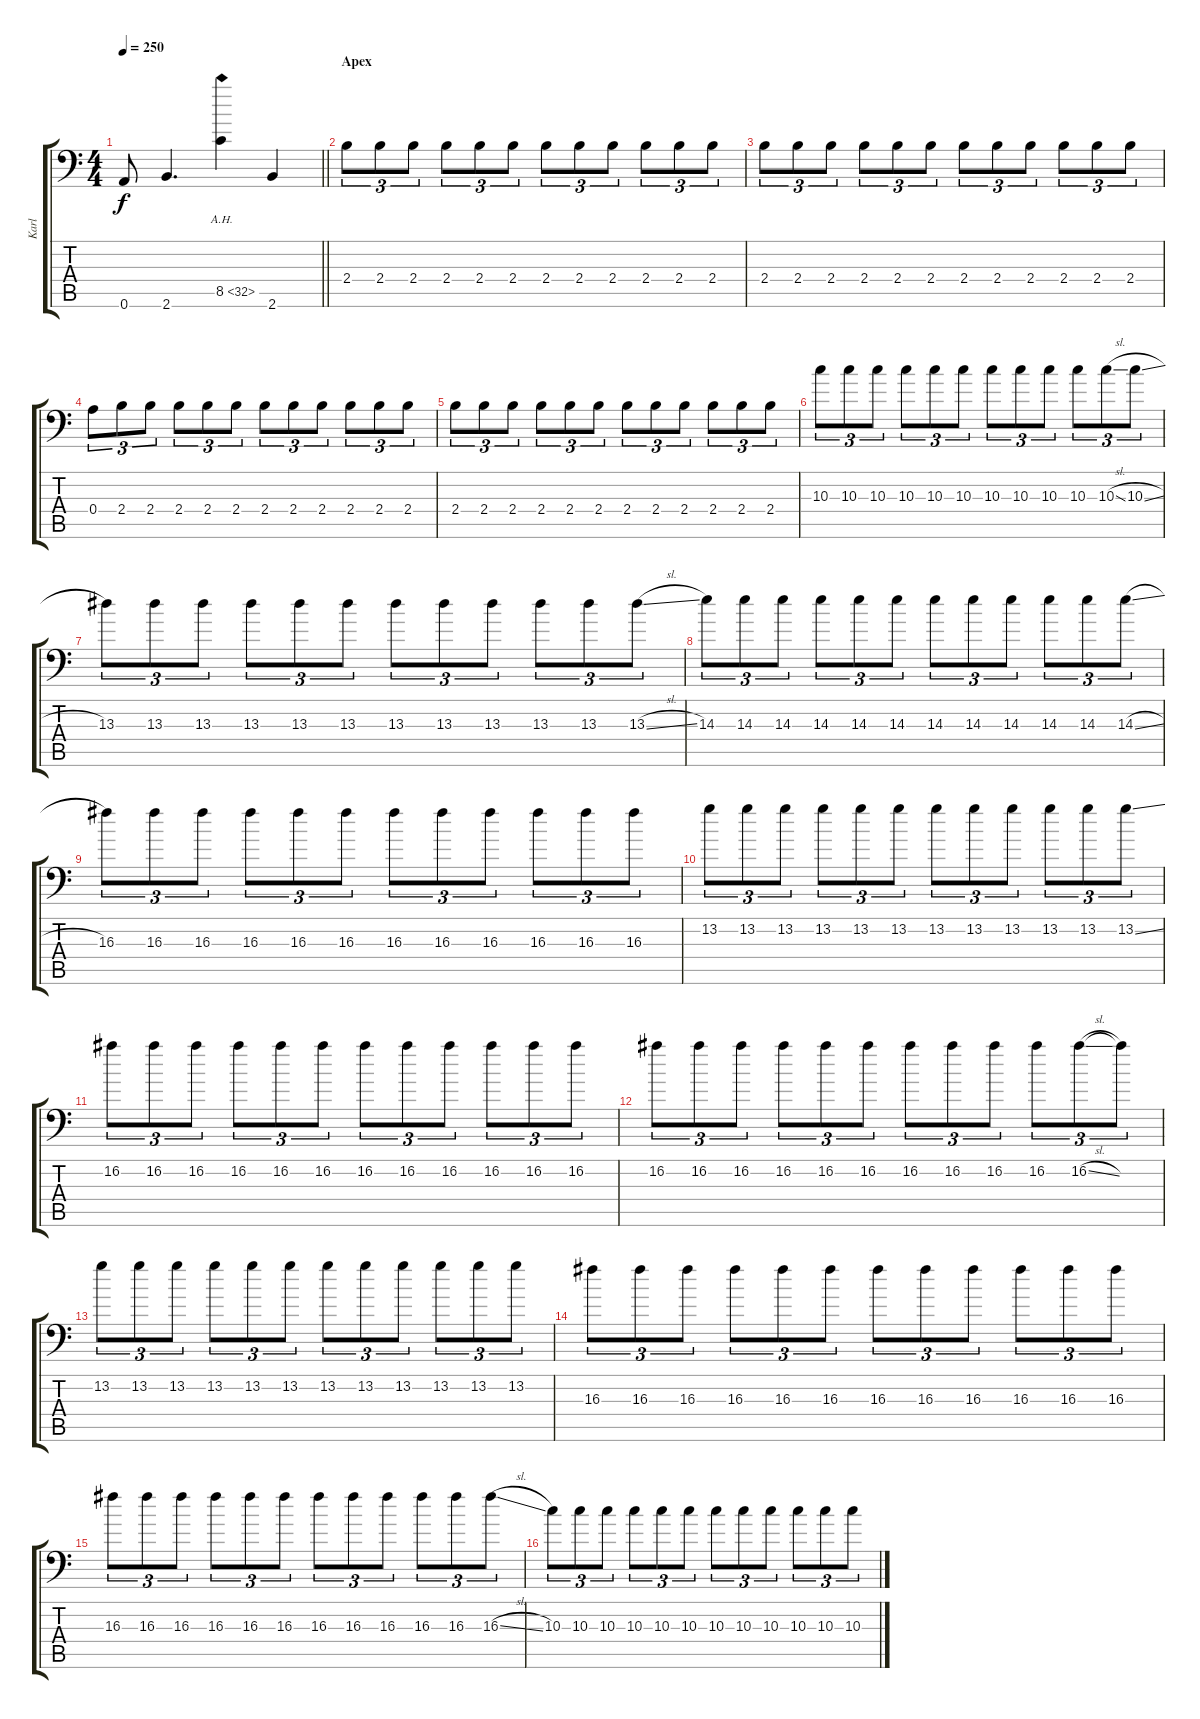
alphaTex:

\track ("Karl" "Karl") {instrument distortionguitar}
\staff {score tabs}
\tuning (B3 Gb3 D3 A2 E2 A1) {hide}
\ts (4 4)
\tempo 250
\clef f4
\barLineRight lightlight
\ks c
0.6.8{dy f} 2.6.4{d} 8.5{ah 24}.4 2.6.4 |
\section ("" "Apex")
2.4.8{tu (3 2)} 2.4.8{tu (3 2)} 2.4.8{tu (3 2)} 2.4.8{tu (3 2)} 2.4.8{tu (3 2)} 2.4.8{tu (3 2)} 2.4.8{tu (3 2)} 2.4.8{tu (3 2)} 2.4.8{tu (3 2)} 2.4.8{tu (3 2)} 2.4.8{tu (3 2)} 2.4.8{tu (3 2)} |
2.4.8{tu (3 2)} 2.4.8{tu (3 2)} 2.4.8{tu (3 2)} 2.4.8{tu (3 2)} 2.4.8{tu (3 2)} 2.4.8{tu (3 2)} 2.4.8{tu (3 2)} 2.4.8{tu (3 2)} 2.4.8{tu (3 2)} 2.4.8{tu (3 2)} 2.4.8{tu (3 2)} 2.4.8{tu (3 2)} |
0.4.8{tu (3 2)} 2.4.8{tu (3 2)} 2.4.8{tu (3 2)} 2.4.8{tu (3 2)} 2.4.8{tu (3 2)} 2.4.8{tu (3 2)} 2.4.8{tu (3 2)} 2.4.8{tu (3 2)} 2.4.8{tu (3 2)} 2.4.8{tu (3 2)} 2.4.8{tu (3 2)} 2.4.8{tu (3 2)} |
2.4.8{tu (3 2)} 2.4.8{tu (3 2)} 2.4.8{tu (3 2)} 2.4.8{tu (3 2)} 2.4.8{tu (3 2)} 2.4.8{tu (3 2)} 2.4.8{tu (3 2)} 2.4.8{tu (3 2)} 2.4.8{tu (3 2)} 2.4.8{tu (3 2)} 2.4.8{tu (3 2)} 2.4.8{tu (3 2)} |
10.3.8{tu (3 2)} 10.3.8{tu (3 2)} 10.3.8{tu (3 2)} 10.3.8{tu (3 2)} 10.3.8{tu (3 2)} 10.3.8{tu (3 2)} 10.3.8{tu (3 2)} 10.3.8{tu (3 2)} 10.3.8{tu (3 2)} 10.3.8{tu (3 2)} 10.3{sl}.8{tu (3 2)} 10.3{sl}.8{tu (3 2)} |
13.3.8{tu (3 2)} 13.3.8{tu (3 2)} 13.3.8{tu (3 2)} 13.3.8{tu (3 2)} 13.3.8{tu (3 2)} 13.3.8{tu (3 2)} 13.3.8{tu (3 2)} 13.3.8{tu (3 2)} 13.3.8{tu (3 2)} 13.3.8{tu (3 2)} 13.3.8{tu (3 2)} 13.3{sl}.8{tu (3 2)} |
14.3.8{tu (3 2)} 14.3.8{tu (3 2)} 14.3.8{tu (3 2)} 14.3.8{tu (3 2)} 14.3.8{tu (3 2)} 14.3.8{tu (3 2)} 14.3.8{tu (3 2)} 14.3.8{tu (3 2)} 14.3.8{tu (3 2)} 14.3.8{tu (3 2)} 14.3.8{tu (3 2)} 14.3{sl}.8{tu (3 2)} |
16.3.8{tu (3 2)} 16.3.8{tu (3 2)} 16.3.8{tu (3 2)} 16.3.8{tu (3 2)} 16.3.8{tu (3 2)} 16.3.8{tu (3 2)} 16.3.8{tu (3 2)} 16.3.8{tu (3 2)} 16.3.8{tu (3 2)} 16.3.8{tu (3 2)} 16.3.8{tu (3 2)} 16.3.8{tu (3 2)} |
13.2.8{tu (3 2)} 13.2.8{tu (3 2)} 13.2.8{tu (3 2)} 13.2.8{tu (3 2)} 13.2.8{tu (3 2)} 13.2.8{tu (3 2)} 13.2.8{tu (3 2)} 13.2.8{tu (3 2)} 13.2.8{tu (3 2)} 13.2.8{tu (3 2)} 13.2.8{tu (3 2)} 13.2{ss}.8{tu (3 2)} |
16.2.8{tu (3 2)} 16.2.8{tu (3 2)} 16.2.8{tu (3 2)} 16.2.8{tu (3 2)} 16.2.8{tu (3 2)} 16.2.8{tu (3 2)} 16.2.8{tu (3 2)} 16.2.8{tu (3 2)} 16.2.8{tu (3 2)} 16.2.8{tu (3 2)} 16.2.8{tu (3 2)} 16.2.8{tu (3 2)} |
16.2.8{tu (3 2)} 16.2.8{tu (3 2)} 16.2.8{tu (3 2)} 16.2.8{tu (3 2)} 16.2.8{tu (3 2)} 16.2.8{tu (3 2)} 16.2.8{tu (3 2)} 16.2.8{tu (3 2)} 16.2.8{tu (3 2)} 16.2.8{tu (3 2)} 16.2{sl}.8{tu (3 2)} 16.2{t}.8{tu (3 2)} |
13.2.8{tu (3 2)} 13.2.8{tu (3 2)} 13.2.8{tu (3 2)} 13.2.8{tu (3 2)} 13.2.8{tu (3 2)} 13.2.8{tu (3 2)} 13.2.8{tu (3 2)} 13.2.8{tu (3 2)} 13.2.8{tu (3 2)} 13.2.8{tu (3 2)} 13.2.8{tu (3 2)} 13.2.8{tu (3 2)} |
16.3.8{tu (3 2)} 16.3.8{tu (3 2)} 16.3.8{tu (3 2)} 16.3.8{tu (3 2)} 16.3.8{tu (3 2)} 16.3.8{tu (3 2)} 16.3.8{tu (3 2)} 16.3.8{tu (3 2)} 16.3.8{tu (3 2)} 16.3.8{tu (3 2)} 16.3.8{tu (3 2)} 16.3.8{tu (3 2)} |
16.3.8{tu (3 2)} 16.3.8{tu (3 2)} 16.3.8{tu (3 2)} 16.3.8{tu (3 2)} 16.3.8{tu (3 2)} 16.3.8{tu (3 2)} 16.3.8{tu (3 2)} 16.3.8{tu (3 2)} 16.3.8{tu (3 2)} 16.3.8{tu (3 2)} 16.3.8{tu (3 2)} 16.3{sl}.8{tu (3 2)} |
10.3.8{tu (3 2)} 10.3.8{tu (3 2)} 10.3.8{tu (3 2)} 10.3.8{tu (3 2)} 10.3.8{tu (3 2)} 10.3.8{tu (3 2)} 10.3.8{tu (3 2)} 10.3.8{tu (3 2)} 10.3.8{tu (3 2)} 10.3.8{tu (3 2)} 10.3.8{tu (3 2)} 10.3.8{tu (3 2)}
